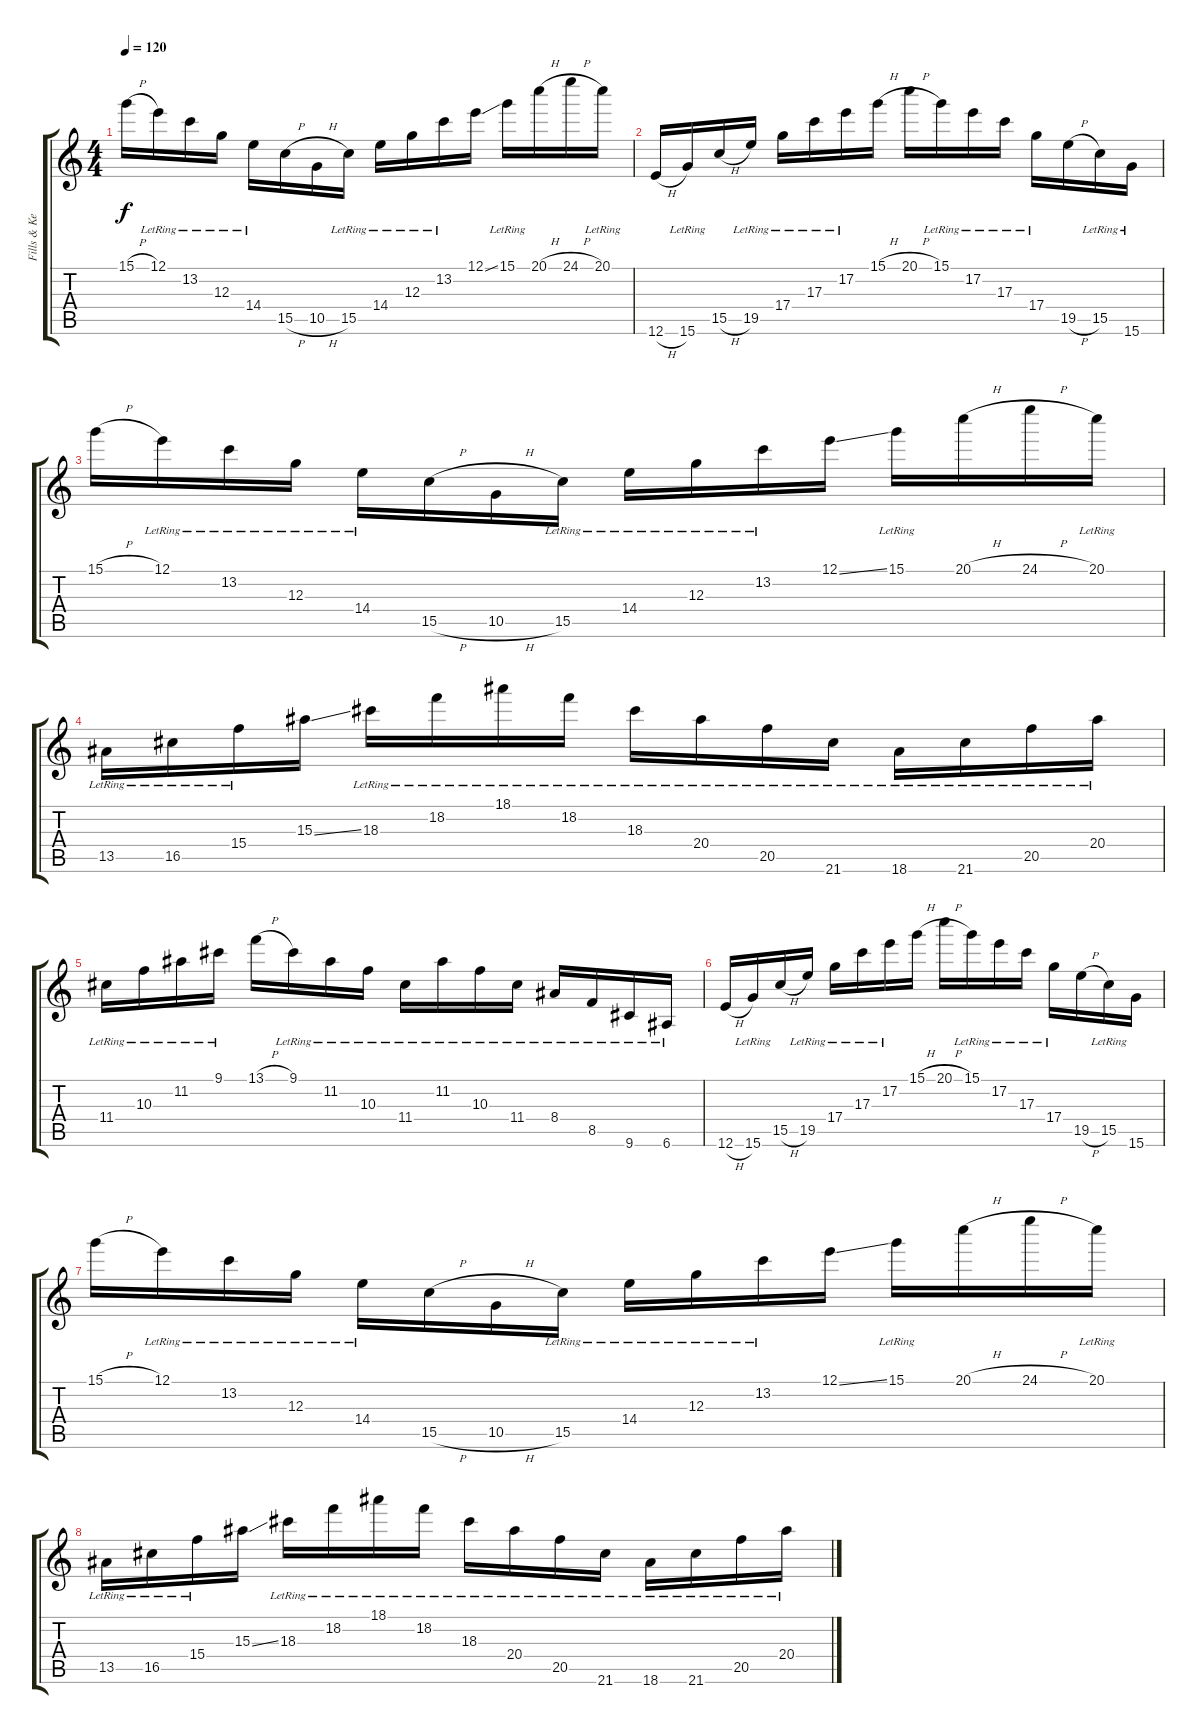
\track ("Fills & Keys" "Fills & Ke") {instrument electricguitarjazz}
\staff {score tabs}
\tuning (E4 B3 G3 D3 A2 E2) {hide}
\ts (4 4)
\tempo 120
\clef g2
\ks c
15.1{h}.16{dy f} 12.1{lr}.16 13.2{lr}.16 12.3{lr}.16 14.4{lr}.16 15.5{h}.16 10.5{h}.16 15.5{lr}.16 14.4{lr}.16 12.3{lr}.16 13.2{lr}.16 12.1{ss}.16 15.1{lr}.16 20.1{h}.16 24.1{h}.16 20.1{lr}.16 |
12.6{h}.16 15.6{lr}.16 15.5{h}.16 19.5{lr}.16 17.4{lr}.16 17.3{lr}.16 17.2{lr}.16 15.1{h}.16 20.1{h}.16 15.1{lr}.16 17.2{lr}.16 17.3{lr}.16 17.4{lr}.16 19.5{h}.16 15.5{lr}.16 15.6{lr}.16 |
15.1{h}.16 12.1{lr}.16 13.2{lr}.16 12.3{lr}.16 14.4{lr}.16 15.5{h}.16 10.5{h}.16 15.5{lr}.16 14.4{lr}.16 12.3{lr}.16 13.2{lr}.16 12.1{ss}.16 15.1{lr}.16 20.1{h}.16 24.1{h}.16 20.1{lr}.16 |
13.5{lr}.16 16.5{lr}.16 15.4{lr}.16 15.3{ss}.16 18.3{lr}.16 18.2{lr}.16 18.1{lr}.16 18.2{lr}.16 18.3{lr}.16 20.4{lr}.16 20.5{lr}.16 21.6{lr}.16 18.6{lr}.16 21.6{lr}.16 20.5{lr}.16 20.4{lr}.16 |
11.4{lr}.16 10.3{lr}.16 11.2{lr}.16 9.1{lr}.16 13.1{h}.16 9.1{lr}.16 11.2{lr}.16 10.3{lr}.16 11.4{lr}.16 11.2{lr}.16 10.3{lr}.16 11.4{lr}.16 8.4{lr}.16 8.5{lr}.16 9.6{lr}.16 6.6{lr}.16 |
12.6{h}.16 15.6{lr}.16 15.5{h}.16 19.5{lr}.16 17.4{lr}.16 17.3{lr}.16 17.2{lr}.16 15.1{h}.16 20.1{h}.16 15.1{lr}.16 17.2{lr}.16 17.3{lr}.16 17.4{lr}.16 19.5{h}.16 15.5{lr}.16 15.6{lr}.16 |
15.1{h}.16 12.1{lr}.16 13.2{lr}.16 12.3{lr}.16 14.4{lr}.16 15.5{h}.16 10.5{h}.16 15.5{lr}.16 14.4{lr}.16 12.3{lr}.16 13.2{lr}.16 12.1{ss}.16 15.1{lr}.16 20.1{h}.16 24.1{h}.16 20.1{lr}.16 |
13.5{lr}.16 16.5{lr}.16 15.4{lr}.16 15.3{ss}.16 18.3{lr}.16 18.2{lr}.16 18.1{lr}.16 18.2{lr}.16 18.3{lr}.16 20.4{lr}.16 20.5{lr}.16 21.6{lr}.16 18.6{lr}.16 21.6{lr}.16 20.5{lr}.16 20.4{lr}.16
